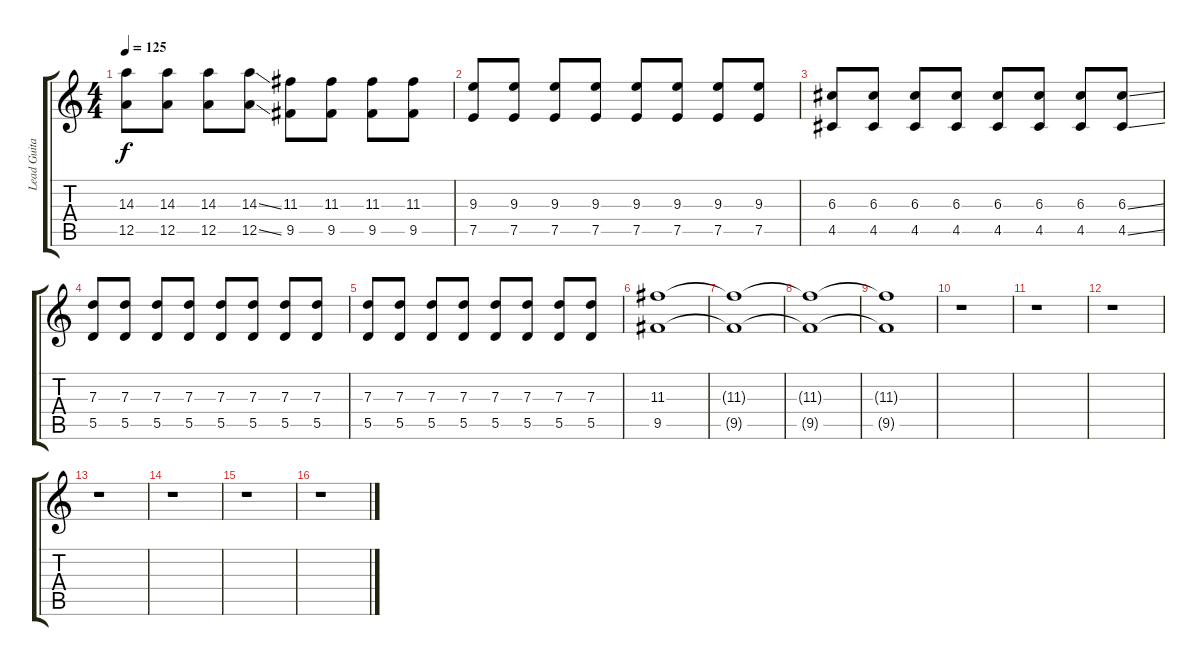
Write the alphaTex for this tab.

\track ("Lead Guitar" "Lead Guita") {instrument distortionguitar}
\staff {score tabs}
\tuning (E4 B3 G3 D3 A2 D2) {hide}
\ts (4 4)
\tempo 125
\clef g2
\ks c
(14.3 12.5).8{dy f} (14.3 12.5).8 (14.3 12.5).8 (14.3{ss} 12.5{ss}).8 (11.3 9.5).8 (11.3 9.5).8 (11.3 9.5).8 (11.3 9.5).8 |
(9.3 7.5).8 (9.3 7.5).8 (9.3 7.5).8 (9.3 7.5).8 (9.3 7.5).8 (9.3 7.5).8 (9.3 7.5).8 (9.3 7.5).8 |
(6.3 4.5).8 (6.3 4.5).8 (6.3 4.5).8 (6.3 4.5).8 (6.3 4.5).8 (6.3 4.5).8 (6.3 4.5).8 (6.3{ss} 4.5{ss}).8 |
(7.3 5.5).8 (7.3 5.5).8 (7.3 5.5).8 (7.3 5.5).8 (7.3 5.5).8 (7.3 5.5).8 (7.3 5.5).8 (7.3 5.5).8 |
(7.3 5.5).8 (7.3 5.5).8 (7.3 5.5).8 (7.3 5.5).8 (7.3 5.5).8 (7.3 5.5).8 (7.3 5.5).8 (7.3 5.5).8 |
(11.3 9.5).1{volume 5} |
(11.3{t} 9.5{t}).1 |
(11.3{t} 9.5{t}).1 |
(11.3{t} 9.5{t}).1 |
r.1 |
r.1 |
r.1 |
r.1 |
r.1 |
r.1 |
r.1
